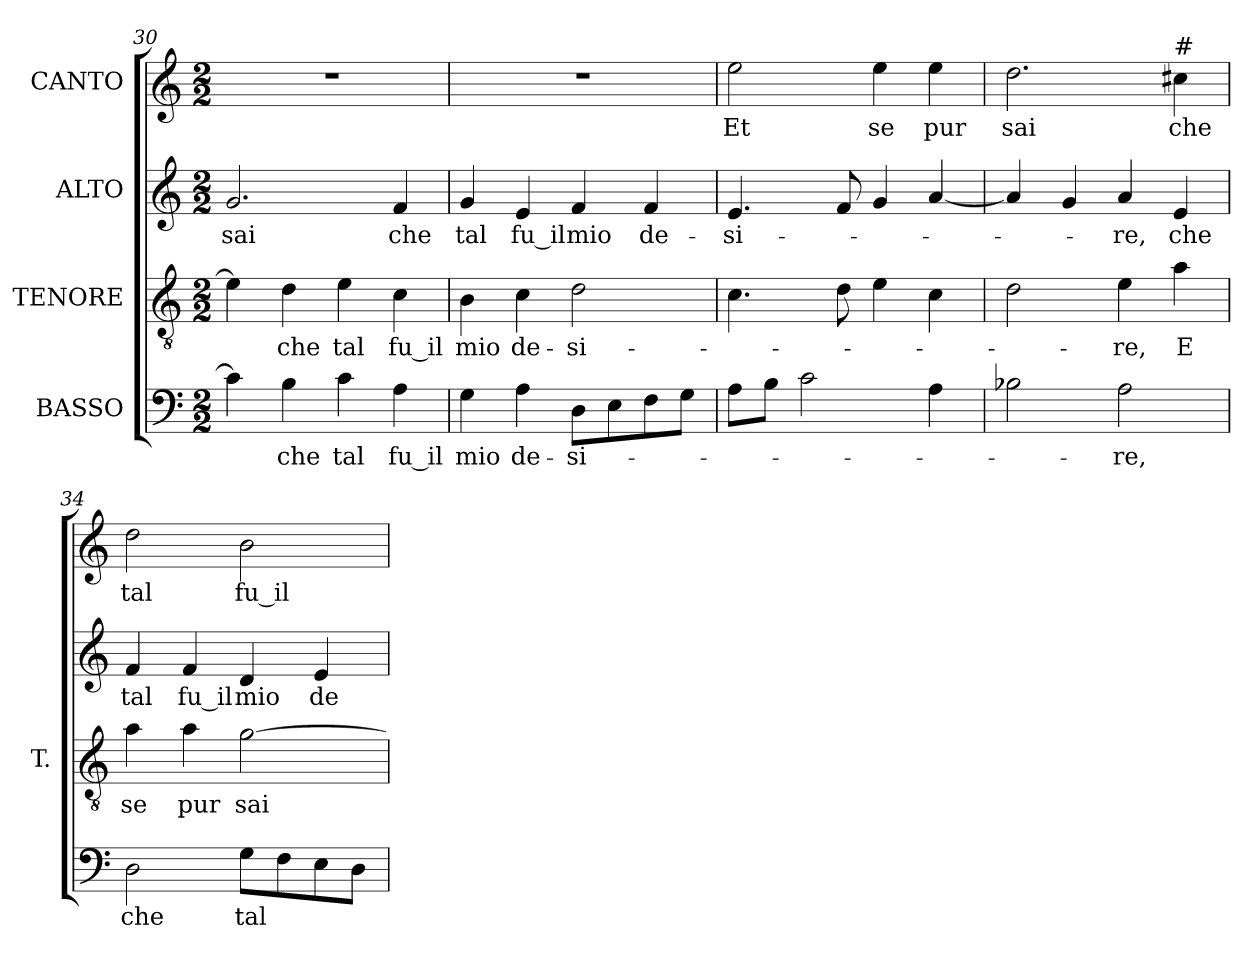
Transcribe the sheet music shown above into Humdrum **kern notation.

**kern	**text	**kern	**text	**kern	**text	**kern	**text
*part4	*part4	*part3	*part3	*part2	*part2	*part1	*part1
*staff4	*staff4	*staff3	*staff3	*staff2	*staff2	*staff1	*staff1
*I"BASSO	*	*I"TENORE	*	*I"ALTO	*	*I"CANTO	*
*	*	*I'T.	*	*	*	*	*
*clefF4	*	*clefGv2	*	*clefG2	*	*clefG2	*
*	*	*ITrd7c12	*	*	*	*	*
*k[]	*	*k[]	*	*k[]	*	*k[]	*
*C:	*	*C:	*	*C:	*	*C:	*
*M2/2	*	*M2/2	*	*M2/2	*	*M2/2	*
=30	=30	=30	=30	=30	=30	=30	=30
!	!	!	!	!	!LO:LY:b:color=#000000	!	!
4ci\]	.	4Ei\]	.	2.gi/	sai	1r	.
!	!LO:LY:b:color=#000000	!	!	!	!	!	!
!	!	!	!LO:LY:b:color=#000000	!	!	!	!
4Bi\	che	4Di\	che	.	.	.	.
!	!LO:LY:b:color=#000000	!	!	!	!	!	!
!	!	!	!LO:LY:b:color=#000000	!	!	!	!
4ci\	tal	4Ei\	tal	.	.	.	.
!	!LO:LY:b:color=#000000	!	!	!	!	!	!
!	!	!	!LO:LY:b:color=#000000	!	!	!	!
!	!	!	!	!	!LO:LY:b:color=#000000	!	!
4Ai\	fu_il	4Ci\	fu_il	4fi/	che	.	.
=31	=31	=31	=31	=31	=31	=31	=31
!	!LO:LY:b:color=#000000	!	!	!	!	!	!
!	!	!	!LO:LY:b:color=#000000	!	!	!	!
!	!	!	!	!	!LO:LY:b:color=#000000	!	!
4Gi\	mio	4BBi\	mio	4gi/	tal	1r	.
!	!LO:LY:b:color=#000000	!	!	!	!	!	!
!	!	!	!LO:LY:b:color=#000000	!	!	!	!
!	!	!	!	!	!LO:LY:b:color=#000000	!	!
4Ai\	de-	4Ci\	de-	4ei/	fu_il	.	.
!	!LO:LY:b:color=#000000	!	!	!	!	!	!
!	!	!	!LO:LY:b:color=#000000	!	!	!	!
!	!	!	!	!	!LO:LY:b:color=#000000	!	!
8Di\L	-si-	2Di\	-si-	4fi/	mio	.	.
8Ei\	.	.	.	.	.	.	.
!	!	!	!	!	!LO:LY:b:color=#000000	!	!
8Fi\	.	.	.	4fi/	de-	.	.
8Gi\J	.	.	.	.	.	.	.
=32	=32	=32	=32	=32	=32	=32	=32
!	!	!	!	!	!LO:LY:b:color=#000000	!	!
!	!	!	!	!	!	!	!LO:LY:b:color=#000000
8Ai\L	.	4.Ci\	.	4.ei/	-si-	2eei\	Et
8Bi\J	.	.	.	.	.	.	.
2ci\	.	.	.	.	.	.	.
.	.	8Di\	.	8fi/	.	.	.
!	!	!	!	!	!	!	!LO:LY:b:color=#000000
.	.	4Ei\	.	4gi/	.	4eei\	se
!	!	!	!	!	!	!	!LO:LY:b:color=#000000
4Ai\	.	4Ci\	.	[<4ai/	.	4eei\	pur
=33	=33	=33	=33	=33	=33	=33	=33
!	!	!	!	!	!	!	!LO:LY:b:color=#000000
2B-Xi\	.	2Di\	.	4ai/]	.	2.ddi\	sai
.	.	.	.	4gi/	.	.	.
!	!LO:LY:b:color=#000000	!	!	!	!	!	!
!	!	!	!LO:LY:b:color=#000000	!	!	!	!
!	!	!	!	!	!LO:LY:b:color=#000000	!	!
2Ai\	-re,	4Ei\	-re,	4ai/	-re,	.	.
!	!	!	!LO:LY:b:color=#000000	!	!	!	!
!	!	!	!	!	!LO:LY:b:color=#000000	!	!
!	!	!	!	!	!	!LO:TX:a:t=#	!
!	!	!	!	!	!	!	!LO:LY:b:color=#000000
.	.	4Ai\	E	4ei/	che	4cc#i\	che
=34	=34	=34	=34	=34	=34	=34	=34
!	!LO:LY:b:color=#000000	!	!	!	!	!	!
!	!	!	!LO:LY:b:color=#000000	!	!	!	!
!	!	!	!	!	!LO:LY:b:color=#000000	!	!
!	!	!	!	!	!	!	!LO:LY:b:color=#000000
2Di\	che	4Ai\	se	4fi/	tal	2ddi\	tal
!	!	!	!LO:LY:b:color=#000000	!	!	!	!
!	!	!	!	!	!LO:LY:b:color=#000000	!	!
.	.	4Ai\	pur	4fi/	fu_il	.	.
!	!LO:LY:b:color=#000000	!	!	!	!	!	!
!	!	!	!LO:LY:b:color=#000000	!	!	!	!
!	!	!	!	!	!LO:LY:b:color=#000000	!	!
!	!	!	!	!	!	!	!LO:LY:b:color=#000000
8Gi\L	tal	[>2Gi\	sai	4di/	mio	2bi\	fu_il
8Fi\	.	.	.	.	.	.	.
!	!	!	!	!	!LO:LY:b:color=#000000	!	!
8Ei\	.	.	.	4ei/	de-	.	.
8Di\J	.	.	.	.	.	.	.
=	=	=	=	=	=	=	=
*-	*-	*-	*-	*-	*-	*-	*-
